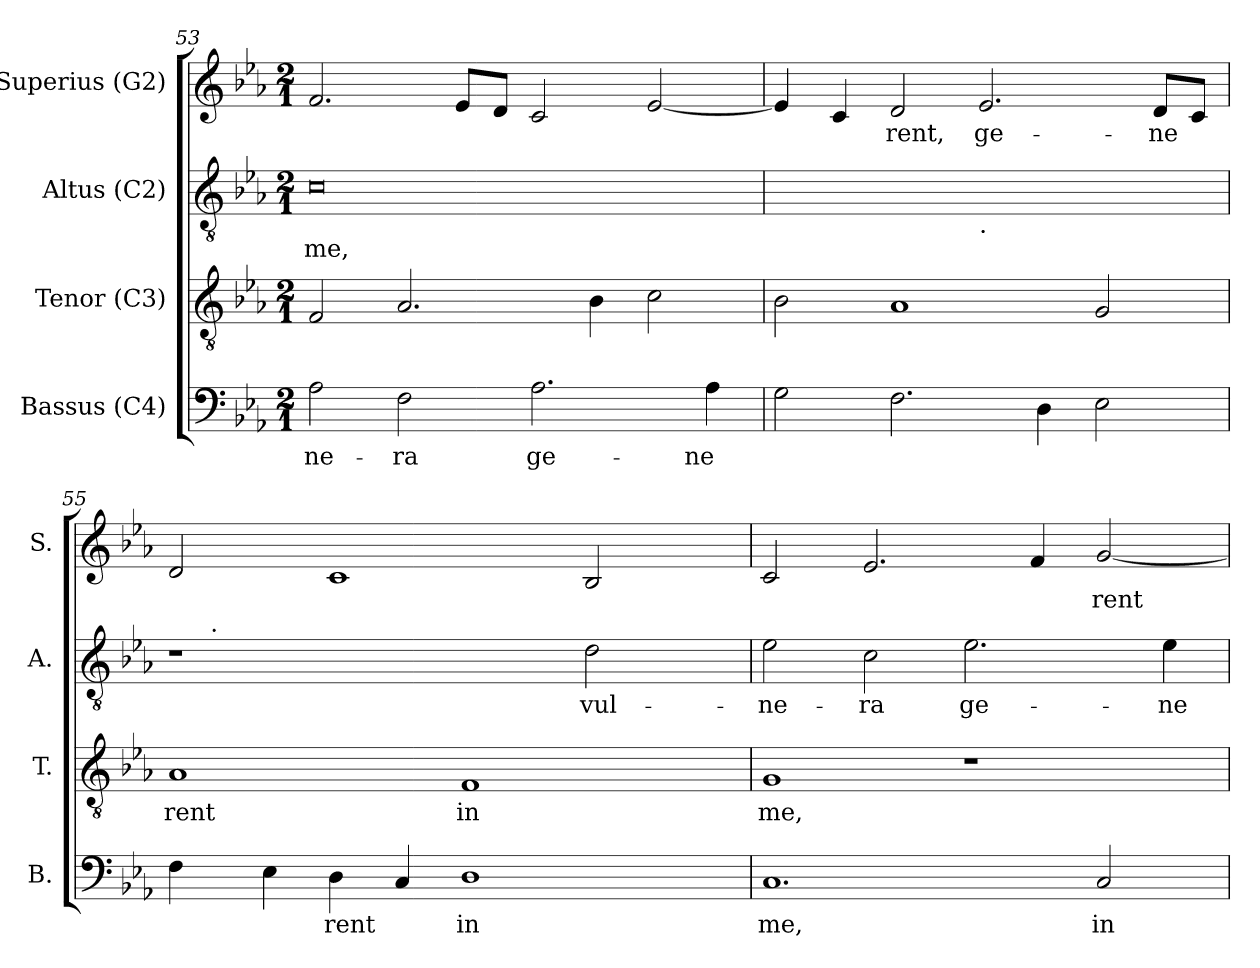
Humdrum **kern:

**kern	**text	**kern	**text	**kern	**text	**kern	**text
*part4	*part4	*part3	*part3	*part2	*part2	*part1	*part1
*staff4	*staff4	*staff3	*staff3	*staff2	*staff2	*staff1	*staff1
*I"Bassus (C4)	*	*I"Tenor (C3)	*	*I"Altus (C2)	*	*I"Superius (G2)	*
*I'B.	*	*I'T.	*	*I'A.	*	*I'S.	*
*clefF4	*	*clefGv2	*	*clefGv2	*	*clefG2	*
*k[b-e-a-]	*	*k[b-e-a-]	*	*k[b-e-a-]	*	*k[b-e-a-]	*
*E-:	*	*E-:	*	*E-:	*	*E-:	*
*M2/1	*	*M2/1	*	*M2/1	*	*M2/1	*
=53	=53	=53	=53	=53	=53	=53	=53
!	!LO:LY:b:cj	!	!LO:LY:b:cj	!	!LO:LY:b:cj	!	!LO:LY:b:cj
2A-\	-ne-	2F/	--	0c	me,	2.f/	--
!	!LO:LY:b:cj	!	!LO:LY:b:cj	!	!	!	!
2F\	-ra	2.A-/	--	.	.	.	.
!	!	!	!	!	!	!	!LO:LY:b:cj
.	.	.	.	.	.	8e-/L	--
!	!	!	!	!	!	!	!LO:LY:b:cj
.	.	.	.	.	.	8d/J	--
!	!LO:LY:b:cj	!	!	!	!	!	!LO:LY:b:cj
2.A-\	ge-	.	.	.	.	2c/	--
!	!	!	!LO:LY:b:cj	!	!	!	!
.	.	4B-\	--	.	.	.	.
!	!	!	!LO:LY:b:cj	!	!	!	!LO:LY:b:cj
.	.	2c\	--	.	.	[<2e-/	--
!	!LO:LY:b:cj	!	!	!	!	!	!
4A-\	-ne	.	.	.	.	.	.
!!LO:LB:g=z
=54	=54	=54	=54	=54	=54	=54	=54
!	!LO:LY:b:cj	!	!LO:LY:b:cj	!	!	!	!LO:LY:b:cj
2G\	.	2B-\	--	1ryy	.	4e-/]	--
!	!	!	!	!	!	!	!LO:LY:b:cj
.	.	.	.	.	.	4c/	--
!	!LO:LY:b:cj	!	!LO:LY:b:cj	!	!	!	!LO:LY:b:cj
2.F\	.	1A-	--	.	.	2d/	-rent,
!	!	!	!	!LO:TX:b:t=.	!	!	!
!	!	!	!	!	!	!	!LO:LY:b:cj
.	.	.	.	1ryy	.	2.e-/	ge-
!	!LO:LY:b:cj	!	!	!	!	!	!
4D\	.	.	.	.	.	.	.
!	!LO:LY:b:cj	!	!LO:LY:b:cj	!	!	!	!
2E-\	.	2G/	--	.	.	.	.
!	!	!	!	!	!	!	!LO:LY:b:cj
.	.	.	.	.	.	8d/L	-ne-
!	!	!	!	!	!	!	!LO:LY:b:cj
.	.	.	.	.	.	8c/J	--
=55	=55	=55	=55	=55	=55	=55	=55
!	!LO:LY:b:cj	!	!LO:LY:b:cj	!	!	!	!LO:LY:b:cj
*	*	*	*	*^	*	*	*
4F\	.	1A-	-rent	1r	16ryy	.	2d/	--
.	.	.	.	.	64ryy	.	.	.
!	!	!	!	!	!LO:TX:a:t=.	!	!	!
.	.	.	.	.	1ryy	.	.	.
!	!LO:LY:b:cj	!	!	!	!	!	!	!
4E-\	.	.	.	.	.	.	.	.
!	!LO:LY:b:cj	!	!	!	!	!	!	!LO:LY:b:cj
4D\	rent	.	.	.	.	.	1c	--
!	!LO:LY:b:cj	!	!	!	!	!	!	!
4C/	.	.	.	.	.	.	.	.
!	!LO:LY:b:cj	!	!LO:LY:b:cj	!	!	!	!	!
1D	in	1F	in	2ryy	.	.	.	.
.	.	.	.	.	2ryy	.	.	.
!	!	!	!	!	!	!LO:LY:b:cj	!	!LO:LY:b:cj
.	.	.	.	2d\	.	vul-	2B-/	--
.	.	.	.	.	4ryy	.	.	.
.	.	.	.	.	8ryy	.	.	.
.	.	.	.	.	32.ryy	.	.	.
=56	=56	=56	=56	=56	=56	=56	=56	=56
!	!LO:LY:b:cj	!	!LO:LY:b:cj	!	!	!LO:LY:b:cj	!	!LO:LY:b:cj
*	*	*	*	*v	*v	*	*	*
1.C	me,	1G	me,	2e-\	-ne-	2c/	--
!	!	!	!	!	!LO:LY:b:cj	!	!LO:LY:b:cj
.	.	.	.	2c\	-ra	2.e-/	--
!	!	!	!	!	!LO:LY:b:cj	!	!
.	.	1r	.	2.e-\	ge-	.	.
!	!	!	!	!	!	!	!LO:LY:b:cj
.	.	.	.	.	.	4f/	--
!	!LO:LY:b:cj	!	!	!	!	!	!LO:LY:b:cj
2C/	in	.	.	.	.	[<2g/	-rent
!	!	!	!	!	!LO:LY:b:cj	!	!
.	.	.	.	4e-\	-ne-	.	.
=	=	=	=	=	=	=	=
*-	*-	*-	*-	*-	*-	*-	*-
